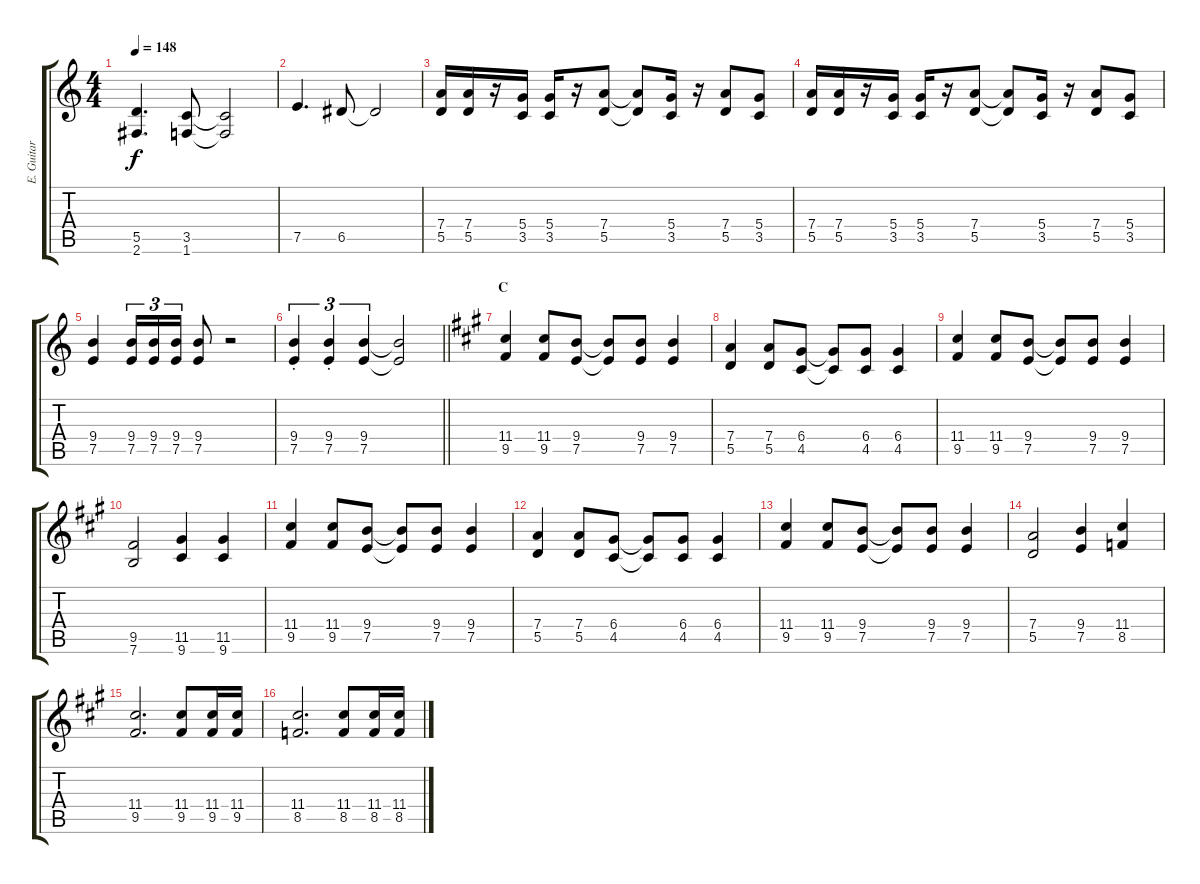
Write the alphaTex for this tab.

\track ("E. Guitar II" "E. Guitar ") {instrument overdrivenguitar}
\staff {score tabs}
\tuning (E4 B3 G3 D3 A2 E2) {hide}
\ts (4 4)
\tempo 148
\clef g2
\ks c
(5.5 2.6).4{d dy f} (3.5 1.6).8 (3.5{t} 1.6{t}).2 |
7.5.4{d} 6.5.8 6.5{t}.2 |
(7.4 5.5).16 (7.4 5.5).16 r.16 (5.4 3.5).16 (5.4 3.5).16 r.16 (7.4 5.5).8 (7.4{t} 5.5{t}).8 (5.4 3.5).16 r.16 (7.4 5.5).8 (5.4 3.5).8 |
(7.4 5.5).16 (7.4 5.5).16 r.16 (5.4 3.5).16 (5.4 3.5).16 r.16 (7.4 5.5).8 (7.4{t} 5.5{t}).8 (5.4 3.5).16 r.16 (7.4 5.5).8 (5.4 3.5).8 |
(9.4 7.5).4 (9.4 7.5).16{tu (3 2)} (9.4 7.5).16{tu (3 2)} (9.4 7.5).16{tu (3 2)} (9.4 7.5).8 r.2 |
\barLineRight lightlight
(9.4{st} 7.5{st}).4{tu (3 2)} (9.4{st} 7.5{st}).4{tu (3 2)} (9.4 7.5).4{tu (3 2)} (9.4{t} 7.5{t}).2 |
\section ("" "C")
\ks a
(11.4 9.5).4 (11.4 9.5).8 (9.4 7.5).8 (9.4{t} 7.5{t}).8 (9.4 7.5).8 (9.4 7.5).4 |
(7.4 5.5).4 (7.4 5.5).8 (6.4 4.5).8 (6.4{t} 4.5{t}).8 (6.4 4.5).8 (6.4 4.5).4 |
(11.4 9.5).4 (11.4 9.5).8 (9.4 7.5).8 (9.4{t} 7.5{t}).8 (9.4 7.5).8 (9.4 7.5).4 |
(9.5 7.6).2 (11.5 9.6).4 (11.5 9.6).4 |
(11.4 9.5).4 (11.4 9.5).8 (9.4 7.5).8 (9.4{t} 7.5{t}).8 (9.4 7.5).8 (9.4 7.5).4 |
(7.4 5.5).4 (7.4 5.5).8 (6.4 4.5).8 (6.4{t} 4.5{t}).8 (6.4 4.5).8 (6.4 4.5).4 |
(11.4 9.5).4 (11.4 9.5).8 (9.4 7.5).8 (9.4{t} 7.5{t}).8 (9.4 7.5).8 (9.4 7.5).4 |
(7.4 5.5).2 (9.4 7.5).4 (11.4 8.5).4 |
(11.4 9.5).2{d} (11.4 9.5).8 (11.4 9.5).16 (11.4 9.5).16 |
(11.4 8.5).2{d} (11.4 8.5).8 (11.4 8.5).16 (11.4 8.5).16
